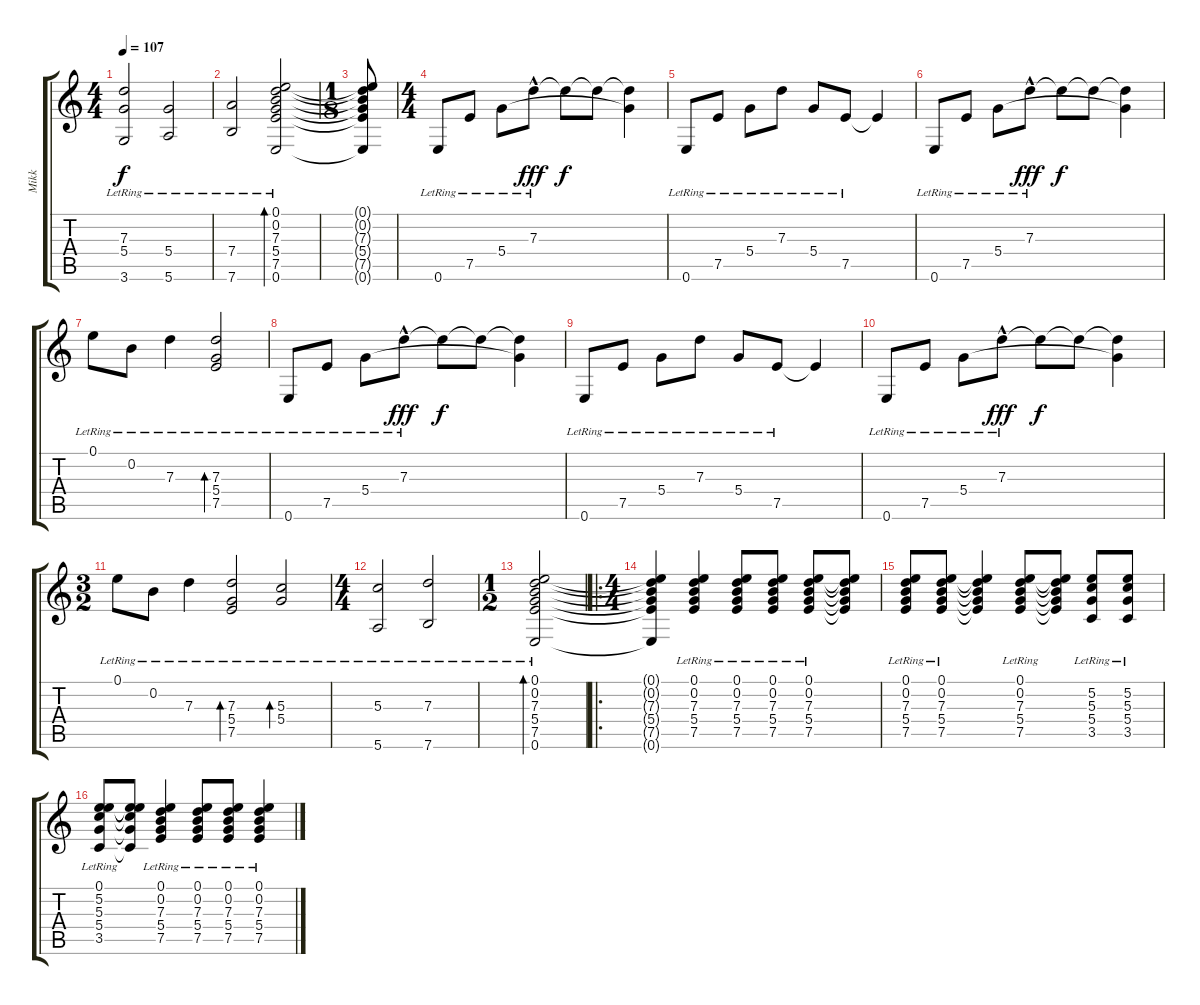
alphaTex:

\track ("Mikk" "Mikk") {instrument acousticguitarsteel}
\staff {score tabs}
\tuning (E4 B3 G3 D3 A2 E2) {hide}
\ts (4 4)
\tempo 107
\clef g2
\ks c
(7.3 5.4 3.6{lr}).2{dy f} (5.4{lr} 5.6{lr}).2 |
(7.4{lr} 7.6{lr}).2 (0.1{lr} 0.2{lr} 7.3{lr} 5.4{lr} 7.5{lr} 0.6{lr}).2{bd 240} |
\ts (1 8)
(0.1{t} 0.2{t} 7.3{t} 5.4{t} 7.5{t} 0.6{t}).8 |
\ts (4 4)
0.6{lr}.8 7.5{lr}.8 5.4{lr}.8 7.3{hac lr}.8{dy fff} 7.3{t}.8{dy f} 7.3{t}.8 (7.3{t} 5.4{t}).4 |
0.6{lr}.8 7.5{lr}.8 5.4{lr}.8 7.3{lr}.8 5.4{lr}.8 7.5{lr}.8 7.5{t}.4 |
0.6{lr}.8 7.5{lr}.8 5.4{lr}.8 7.3{hac lr}.8{dy fff} 7.3{t}.8{dy f} 7.3{t}.8 (7.3{t} 5.4{t}).4 |
0.1{lr}.8 0.2{lr}.8 7.3{lr}.4 (7.3{lr} 5.4{lr} 7.5).2{bd 240} |
0.6{lr}.8 7.5{lr}.8 5.4{lr}.8 7.3{hac lr}.8{dy fff} 7.3{t}.8{dy f} 7.3{t}.8 (7.3{t} 5.4{t}).4 |
0.6{lr}.8 7.5{lr}.8 5.4{lr}.8 7.3{lr}.8 5.4{lr}.8 7.5{lr}.8 7.5{t}.4 |
0.6{lr}.8 7.5{lr}.8 5.4{lr}.8 7.3{hac lr}.8{dy fff} 7.3{t}.8{dy f} 7.3{t}.8 (7.3{t} 5.4{t}).4 |
\ts (3 2)
0.1{lr}.8 0.2{lr}.8 7.3{lr}.4 (7.3{lr} 5.4{lr} 7.5).2{bd 240} (5.3{lr} 5.4{lr}).2{bd 240} |
\ts (4 4)
(5.3{lr} 5.6{lr}).2 (7.3{lr} 7.6{lr}).2 |
\ts (1 2)
(0.1{lr} 0.2{lr} 7.3{lr} 5.4{lr} 7.5{lr} 0.6{lr}).2{bd 240} |
\ro
\ts (4 4)
(0.1{t} 0.2{t} 7.3{t} 5.4{t} 7.5{t} 0.6{t}).4 (0.1{lr} 0.2{lr} 7.3{lr} 5.4{lr} 7.5{lr}).4 (0.1{lr} 0.2{lr} 7.3{lr} 5.4{lr} 7.5{lr}).8 (0.1{lr} 0.2{lr} 7.3{lr} 5.4{lr} 7.5{lr}).8 (0.1{lr} 0.2{lr} 7.3{lr} 5.4{lr} 7.5{lr}).8 (0.1{t} 0.2{t} 7.3{t} 5.4{t} 7.5{t}).8 |
(0.1{lr} 0.2{lr} 7.3{lr} 5.4{lr} 7.5{lr}).8 (0.1{lr} 0.2{lr} 7.3{lr} 5.4{lr} 7.5{lr}).8 (0.1{t} 0.2{t} 7.3{t} 5.4{t} 7.5{t}).4 (0.1{lr} 0.2{lr} 7.3{lr} 5.4{lr} 7.5{lr}).8 (0.1{t} 0.2{t} 7.3{t} 5.4{t} 7.5{t}).8 (5.2{lr} 5.3{lr} 5.4{lr} 3.5{lr}).8 (5.2{lr} 5.3{lr} 5.4{lr} 3.5{lr}).8 |
(0.1{lr} 5.2{lr} 5.3{lr} 5.4{lr} 3.5{lr}).8 (0.1{t} 5.2{t} 5.3{t} 5.4{t} 3.5{t}).8 (0.1{lr} 0.2{lr} 7.3{lr} 5.4{lr} 7.5{lr}).4 (0.1{lr} 0.2{lr} 7.3{lr} 5.4{lr} 7.5{lr}).8 (0.1{lr} 0.2{lr} 7.3{lr} 5.4{lr} 7.5{lr}).8 (0.1{lr} 0.2{lr} 7.3{lr} 5.4{lr} 7.5{lr}).4
